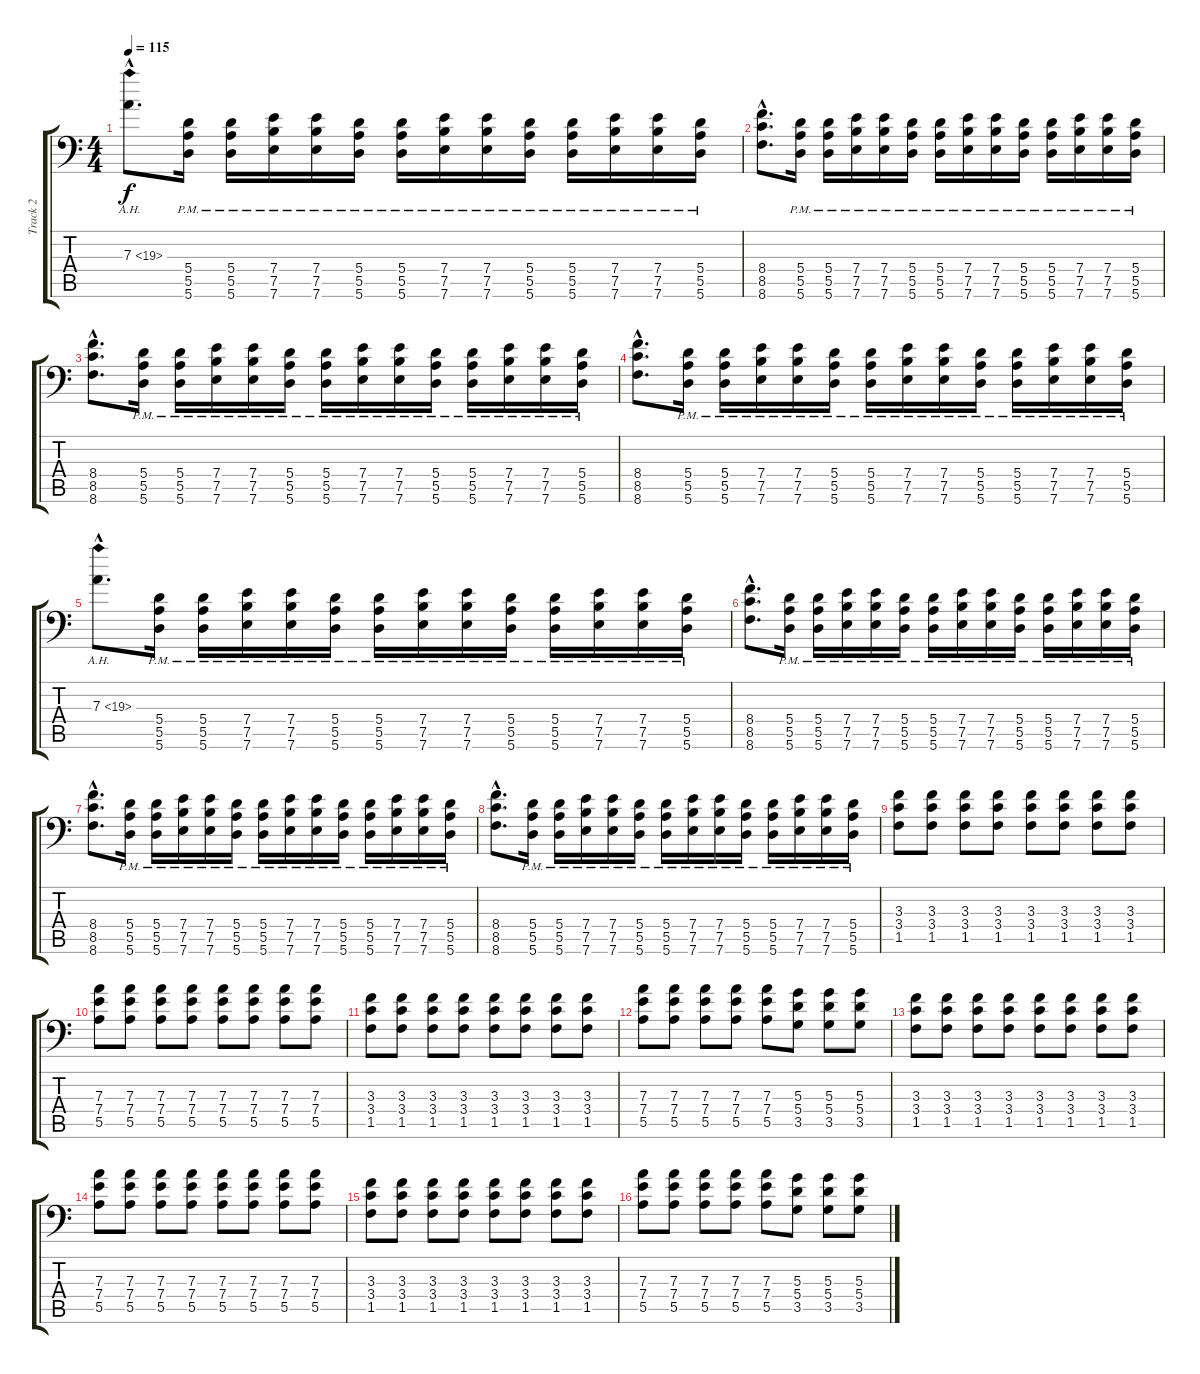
\track ("Track 2" "Track 2") {instrument distortionguitar}
\staff {score tabs}
\tuning (B3 Gb3 D3 A2 E2 A1) {hide}
\ts (4 4)
\tempo 115
\clef f4
\ks c
7.3{ah 12 hac}.8{d dy f} (5.4{pm} 5.5{pm} 5.6{pm}).16 (5.4{pm} 5.5{pm} 5.6{pm}).16 (7.4{pm} 7.5{pm} 7.6{pm}).16 (7.4{pm} 7.5{pm} 7.6{pm}).16 (5.4{pm} 5.5{pm} 5.6{pm}).16 (5.4{pm} 5.5{pm} 5.6{pm}).16 (7.4{pm} 7.5{pm} 7.6{pm}).16 (7.4{pm} 7.5{pm} 7.6{pm}).16 (5.4{pm} 5.5{pm} 5.6{pm}).16 (5.4{pm} 5.5{pm} 5.6{pm}).16 (7.4{pm} 7.5{pm} 7.6{pm}).16 (7.4{pm} 7.5{pm} 7.6{pm}).16 (5.4{pm} 5.5{pm} 5.6{pm}).16 |
(8.4{hac} 8.5{hac} 8.6{hac}).8{d} (5.4{pm} 5.5{pm} 5.6{pm}).16 (5.4{pm} 5.5{pm} 5.6{pm}).16 (7.4{pm} 7.5{pm} 7.6{pm}).16 (7.4{pm} 7.5{pm} 7.6{pm}).16 (5.4{pm} 5.5{pm} 5.6{pm}).16 (5.4{pm} 5.5{pm} 5.6{pm}).16 (7.4{pm} 7.5{pm} 7.6{pm}).16 (7.4{pm} 7.5{pm} 7.6{pm}).16 (5.4{pm} 5.5{pm} 5.6{pm}).16 (5.4{pm} 5.5{pm} 5.6{pm}).16 (7.4{pm} 7.5{pm} 7.6{pm}).16 (7.4{pm} 7.5{pm} 7.6{pm}).16 (5.4{pm} 5.5{pm} 5.6{pm}).16 |
(8.4{hac} 8.5{hac} 8.6{hac}).8{d} (5.4{pm} 5.5{pm} 5.6{pm}).16 (5.4{pm} 5.5{pm} 5.6{pm}).16 (7.4{pm} 7.5{pm} 7.6{pm}).16 (7.4{pm} 7.5{pm} 7.6{pm}).16 (5.4{pm} 5.5{pm} 5.6{pm}).16 (5.4{pm} 5.5{pm} 5.6{pm}).16 (7.4{pm} 7.5{pm} 7.6{pm}).16 (7.4{pm} 7.5{pm} 7.6{pm}).16 (5.4{pm} 5.5{pm} 5.6{pm}).16 (5.4{pm} 5.5{pm} 5.6{pm}).16 (7.4{pm} 7.5{pm} 7.6{pm}).16 (7.4{pm} 7.5{pm} 7.6{pm}).16 (5.4{pm} 5.5{pm} 5.6{pm}).16 |
(8.4{hac} 8.5{hac} 8.6{hac}).8{d} (5.4{pm} 5.5{pm} 5.6{pm}).16 (5.4{pm} 5.5{pm} 5.6{pm}).16 (7.4{pm} 7.5{pm} 7.6{pm}).16 (7.4{pm} 7.5{pm} 7.6{pm}).16 (5.4{pm} 5.5{pm} 5.6{pm}).16 (5.4{pm} 5.5{pm} 5.6{pm}).16 (7.4{pm} 7.5{pm} 7.6{pm}).16 (7.4{pm} 7.5{pm} 7.6{pm}).16 (5.4{pm} 5.5{pm} 5.6{pm}).16 (5.4{pm} 5.5{pm} 5.6{pm}).16 (7.4{pm} 7.5{pm} 7.6{pm}).16 (7.4{pm} 7.5{pm} 7.6{pm}).16 (5.4{pm} 5.5{pm} 5.6{pm}).16 |
7.3{ah 12 hac}.8{d} (5.4{pm} 5.5{pm} 5.6{pm}).16 (5.4{pm} 5.5{pm} 5.6{pm}).16 (7.4{pm} 7.5{pm} 7.6{pm}).16 (7.4{pm} 7.5{pm} 7.6{pm}).16 (5.4{pm} 5.5{pm} 5.6{pm}).16 (5.4{pm} 5.5{pm} 5.6{pm}).16 (7.4{pm} 7.5{pm} 7.6{pm}).16 (7.4{pm} 7.5{pm} 7.6{pm}).16 (5.4{pm} 5.5{pm} 5.6{pm}).16 (5.4{pm} 5.5{pm} 5.6{pm}).16 (7.4{pm} 7.5{pm} 7.6{pm}).16 (7.4{pm} 7.5{pm} 7.6{pm}).16 (5.4{pm} 5.5{pm} 5.6{pm}).16 |
(8.4{hac} 8.5{hac} 8.6{hac}).8{d} (5.4{pm} 5.5{pm} 5.6{pm}).16 (5.4{pm} 5.5{pm} 5.6{pm}).16 (7.4{pm} 7.5{pm} 7.6{pm}).16 (7.4{pm} 7.5{pm} 7.6{pm}).16 (5.4{pm} 5.5{pm} 5.6{pm}).16 (5.4{pm} 5.5{pm} 5.6{pm}).16 (7.4{pm} 7.5{pm} 7.6{pm}).16 (7.4{pm} 7.5{pm} 7.6{pm}).16 (5.4{pm} 5.5{pm} 5.6{pm}).16 (5.4{pm} 5.5{pm} 5.6{pm}).16 (7.4{pm} 7.5{pm} 7.6{pm}).16 (7.4{pm} 7.5{pm} 7.6{pm}).16 (5.4{pm} 5.5{pm} 5.6{pm}).16 |
(8.4{hac} 8.5{hac} 8.6{hac}).8{d} (5.4{pm} 5.5{pm} 5.6{pm}).16 (5.4{pm} 5.5{pm} 5.6{pm}).16 (7.4{pm} 7.5{pm} 7.6{pm}).16 (7.4{pm} 7.5{pm} 7.6{pm}).16 (5.4{pm} 5.5{pm} 5.6{pm}).16 (5.4{pm} 5.5{pm} 5.6{pm}).16 (7.4{pm} 7.5{pm} 7.6{pm}).16 (7.4{pm} 7.5{pm} 7.6{pm}).16 (5.4{pm} 5.5{pm} 5.6{pm}).16 (5.4{pm} 5.5{pm} 5.6{pm}).16 (7.4{pm} 7.5{pm} 7.6{pm}).16 (7.4{pm} 7.5{pm} 7.6{pm}).16 (5.4{pm} 5.5{pm} 5.6{pm}).16 |
(8.4{hac} 8.5{hac} 8.6{hac}).8{d} (5.4{pm} 5.5{pm} 5.6{pm}).16 (5.4{pm} 5.5{pm} 5.6{pm}).16 (7.4{pm} 7.5{pm} 7.6{pm}).16 (7.4{pm} 7.5{pm} 7.6{pm}).16 (5.4{pm} 5.5{pm} 5.6{pm}).16 (5.4{pm} 5.5{pm} 5.6{pm}).16 (7.4{pm} 7.5{pm} 7.6{pm}).16 (7.4{pm} 7.5{pm} 7.6{pm}).16 (5.4{pm} 5.5{pm} 5.6{pm}).16 (5.4{pm} 5.5{pm} 5.6{pm}).16 (7.4{pm} 7.5{pm} 7.6{pm}).16 (7.4{pm} 7.5{pm} 7.6{pm}).16 (5.4{pm} 5.5{pm} 5.6{pm}).16 |
(3.3 3.4 1.5).8 (3.3 3.4 1.5).8 (3.3 3.4 1.5).8 (3.3 3.4 1.5).8 (3.3 3.4 1.5).8 (3.3 3.4 1.5).8 (3.3 3.4 1.5).8 (3.3 3.4 1.5).8 |
(7.3 7.4 5.5).8 (7.3 7.4 5.5).8 (7.3 7.4 5.5).8 (7.3 7.4 5.5).8 (7.3 7.4 5.5).8 (7.3 7.4 5.5).8 (7.3 7.4 5.5).8 (7.3 7.4 5.5).8 |
(3.3 3.4 1.5).8 (3.3 3.4 1.5).8 (3.3 3.4 1.5).8 (3.3 3.4 1.5).8 (3.3 3.4 1.5).8 (3.3 3.4 1.5).8 (3.3 3.4 1.5).8 (3.3 3.4 1.5).8 |
(7.3 7.4 5.5).8 (7.3 7.4 5.5).8 (7.3 7.4 5.5).8 (7.3 7.4 5.5).8 (7.3 7.4 5.5).8 (5.3 5.4 3.5).8 (5.3 5.4 3.5).8 (5.3 5.4 3.5).8 |
(3.3 3.4 1.5).8 (3.3 3.4 1.5).8 (3.3 3.4 1.5).8 (3.3 3.4 1.5).8 (3.3 3.4 1.5).8 (3.3 3.4 1.5).8 (3.3 3.4 1.5).8 (3.3 3.4 1.5).8 |
(7.3 7.4 5.5).8 (7.3 7.4 5.5).8 (7.3 7.4 5.5).8 (7.3 7.4 5.5).8 (7.3 7.4 5.5).8 (7.3 7.4 5.5).8 (7.3 7.4 5.5).8 (7.3 7.4 5.5).8 |
(3.3 3.4 1.5).8 (3.3 3.4 1.5).8 (3.3 3.4 1.5).8 (3.3 3.4 1.5).8 (3.3 3.4 1.5).8 (3.3 3.4 1.5).8 (3.3 3.4 1.5).8 (3.3 3.4 1.5).8 |
(7.3 7.4 5.5).8 (7.3 7.4 5.5).8 (7.3 7.4 5.5).8 (7.3 7.4 5.5).8 (7.3 7.4 5.5).8 (5.3 5.4 3.5).8 (5.3 5.4 3.5).8 (5.3 5.4 3.5).8
